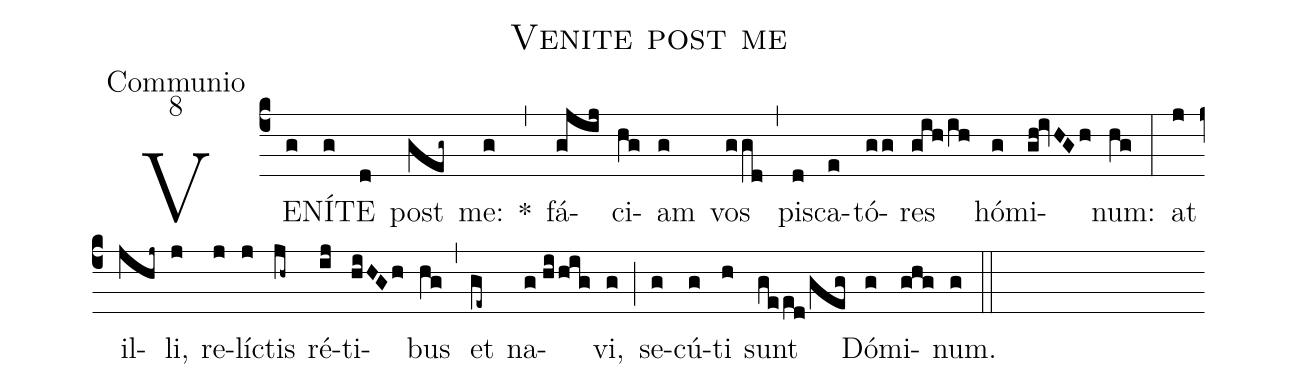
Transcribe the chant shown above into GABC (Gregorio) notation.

name:Venite post me;
office-part:Communio;
mode:8;
%%
(c4) VE(g)NÍ(g)TE(d) post(geg~) me:(g) *(,) fá(gjij)ci(hg)am(g) vos(ggd) (,) pis(d)ca(e)tó(gg)res(gih/ih) hó(g)mi(gh!ivHGh)num:(hg) (:) at(j) il(jhj~)li,(j) re(j)líc(j)tis(jh~) ré(ij)ti(hiHGh)bus(hg) (,) et(ge~) na(g//hi/hig)vi,(g) (;) se(g)cú(g)ti(h) sunt(geed/geg) Dó(g)mi(ghg)num.(g) (::)
